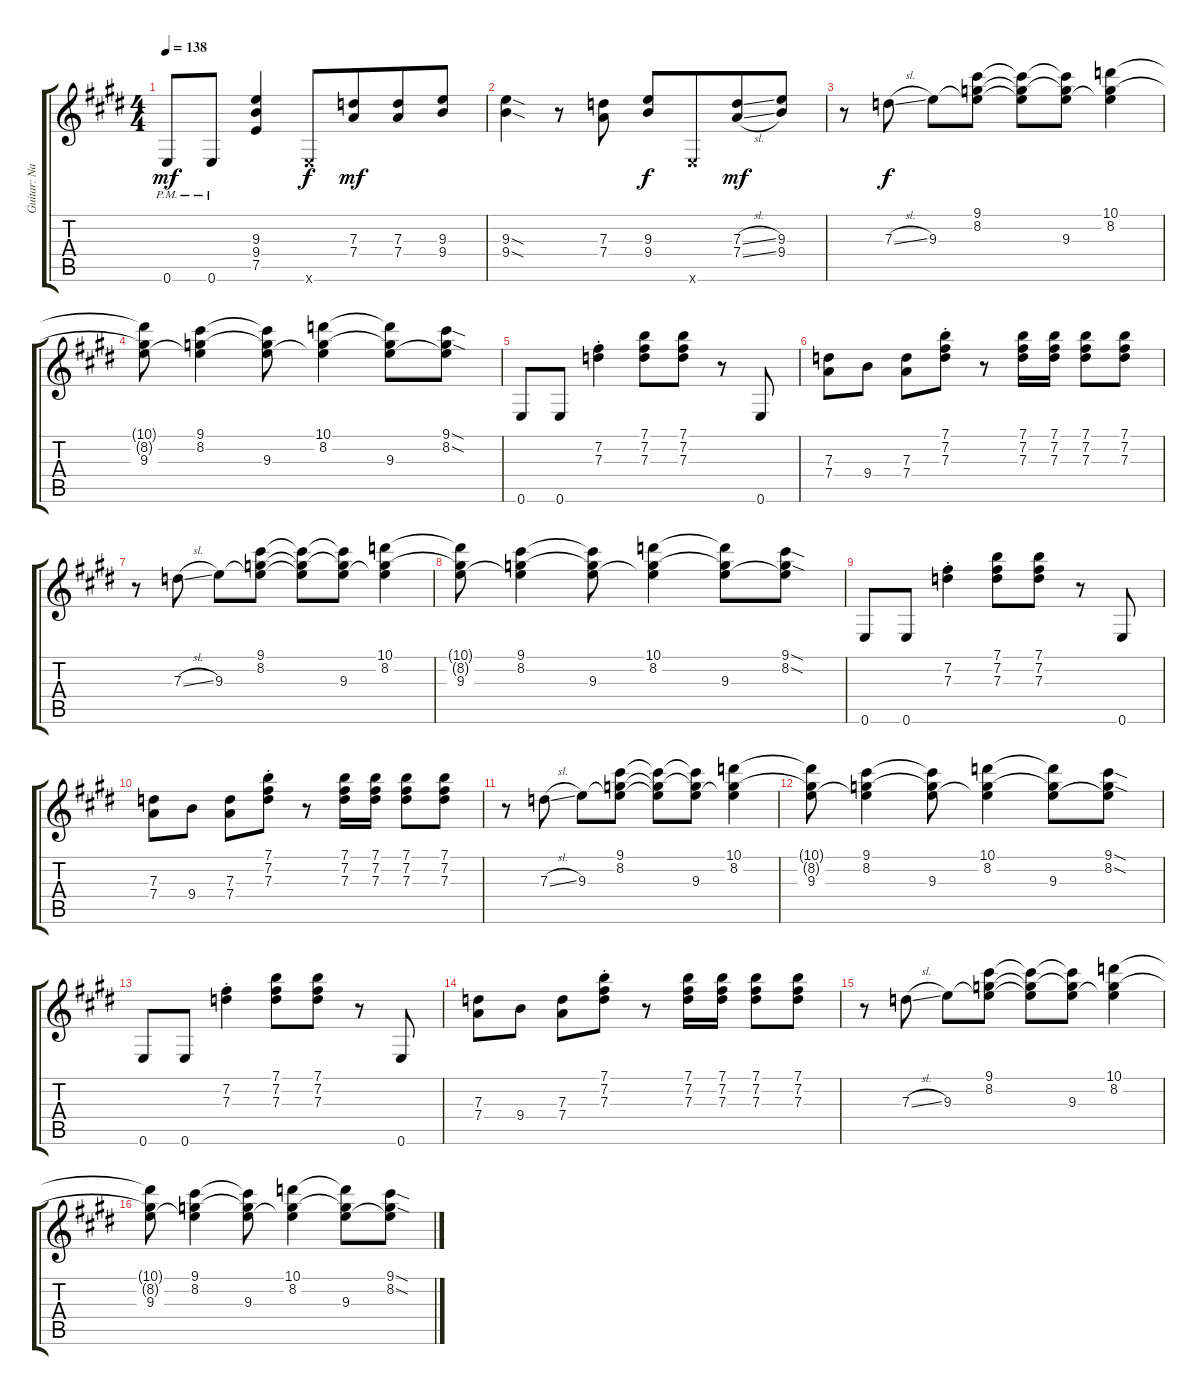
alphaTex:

\track ("Guitar: Nancy" "Guitar: Na") {instrument distortionguitar}
\staff {score tabs}
\tuning (E4 B3 G3 D3 A2 E2) {hide}
\ts (4 4)
\tempo 138
\clef g2
\ks e
0.6{pm}.8{dy mf} 0.6{pm}.8{beam merge} (9.3 9.4 7.5).4{beam merge} 0.6{x}.8{dy f beam merge} (7.3 7.4).8{dy mf beam merge} (7.3 7.4).8{beam merge} (9.3 9.4).8 |
(9.3{sod} 9.4{sod}).4 r.8{beam merge} (7.3 7.4).8 (9.3 9.4).8{dy f beam merge} 0.6{x}.8{beam merge} (7.3{sl} 7.4{sl}).8{dy mf beam merge} (9.3 9.4).8 |
r.8 7.3{sl}.8{dy f} 9.3.8 (9.1 8.2 9.3{t}).8 (9.1{t} 8.2{t} 9.3{t}).8 (9.1{t} 8.2{t} 9.3).8 (10.1 8.2 9.3{t}).4 |
(10.1{t} 8.2{t} 9.3).8 (9.1 8.2 9.3{t}).4 (9.1{t} 8.2{t} 9.3).8 (10.1 8.2 9.3{t}).4 (10.1{t} 8.2{t} 9.3).8 (9.1{sod} 8.2{sod} 9.3{t}).8 |
0.6.8 0.6.8 (7.2{st} 7.3{st}).4 (7.1 7.2 7.3).8 (7.1 7.2 7.3).8 r.8 0.6.8 |
(7.3 7.4).8 9.4.8 (7.3 7.4).8 (7.1{st} 7.2{st} 7.3{st}).8 r.8 (7.1 7.2 7.3).16 (7.1 7.2 7.3).16 (7.1 7.2 7.3).8 (7.1 7.2 7.3).8 |
r.8 7.3{sl}.8 9.3.8 (9.1 8.2 9.3{t}).8 (9.1{t} 8.2{t} 9.3{t}).8 (9.1{t} 8.2{t} 9.3).8 (10.1 8.2 9.3{t}).4 |
(10.1{t} 8.2{t} 9.3).8 (9.1 8.2 9.3{t}).4 (9.1{t} 8.2{t} 9.3).8 (10.1 8.2 9.3{t}).4 (10.1{t} 8.2{t} 9.3).8 (9.1{sod} 8.2{sod} 9.3{t}).8 |
0.6.8 0.6.8 (7.2{st} 7.3{st}).4 (7.1 7.2 7.3).8 (7.1 7.2 7.3).8 r.8 0.6.8 |
(7.3 7.4).8 9.4.8 (7.3 7.4).8 (7.1{st} 7.2{st} 7.3{st}).8 r.8 (7.1 7.2 7.3).16 (7.1 7.2 7.3).16 (7.1 7.2 7.3).8 (7.1 7.2 7.3).8 |
r.8 7.3{sl}.8 9.3.8 (9.1 8.2 9.3{t}).8 (9.1{t} 8.2{t} 9.3{t}).8 (9.1{t} 8.2{t} 9.3).8 (10.1 8.2 9.3{t}).4 |
(10.1{t} 8.2{t} 9.3).8 (9.1 8.2 9.3{t}).4 (9.1{t} 8.2{t} 9.3).8 (10.1 8.2 9.3{t}).4 (10.1{t} 8.2{t} 9.3).8 (9.1{sod} 8.2{sod} 9.3{t}).8 |
0.6.8 0.6.8 (7.2{st} 7.3{st}).4 (7.1 7.2 7.3).8 (7.1 7.2 7.3).8 r.8 0.6.8 |
(7.3 7.4).8 9.4.8 (7.3 7.4).8 (7.1{st} 7.2{st} 7.3{st}).8 r.8 (7.1 7.2 7.3).16 (7.1 7.2 7.3).16 (7.1 7.2 7.3).8 (7.1 7.2 7.3).8 |
r.8 7.3{sl}.8 9.3.8 (9.1 8.2 9.3{t}).8 (9.1{t} 8.2{t} 9.3{t}).8 (9.1{t} 8.2{t} 9.3).8 (10.1 8.2 9.3{t}).4 |
(10.1{t} 8.2{t} 9.3).8 (9.1 8.2 9.3{t}).4 (9.1{t} 8.2{t} 9.3).8 (10.1 8.2 9.3{t}).4 (10.1{t} 8.2{t} 9.3).8 (9.1{sod} 8.2{sod} 9.3{t}).8
